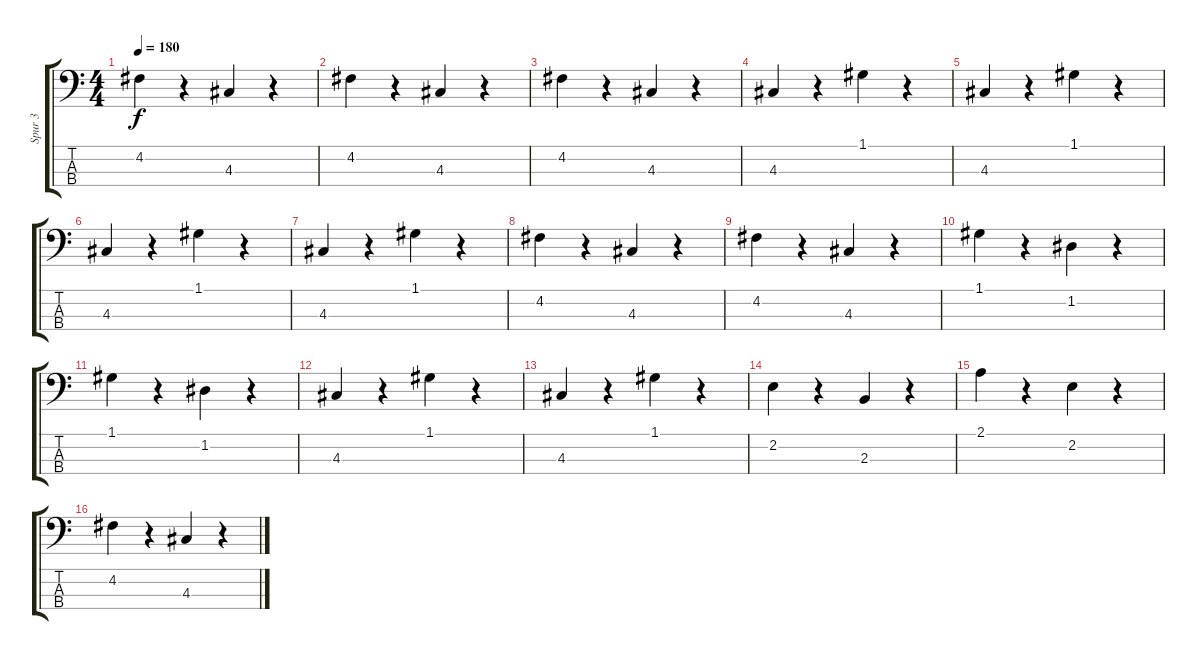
\track ("Spur 3" "Spur 3") {instrument fretlessbass}
\staff {score tabs}
\tuning (G2 D2 A1 E1) {hide}
\ts (4 4)
\tempo 180
\clef f4
\ks c
4.2.4{dy f} r.4 4.3.4 r.4 |
4.2.4 r.4 4.3.4 r.4 |
4.2.4 r.4 4.3.4 r.4 |
4.3.4 r.4 1.1.4 r.4 |
4.3.4 r.4 1.1.4 r.4 |
4.3.4 r.4 1.1.4 r.4 |
4.3.4 r.4 1.1.4 r.4 |
4.2.4 r.4 4.3.4 r.4 |
4.2.4 r.4 4.3.4 r.4 |
1.1.4 r.4 1.2.4 r.4 |
1.1.4 r.4 1.2.4 r.4 |
4.3.4 r.4 1.1.4 r.4 |
4.3.4 r.4 1.1.4 r.4 |
2.2.4 r.4 2.3.4 r.4 |
2.1.4 r.4 2.2.4 r.4 |
4.2.4 r.4 4.3.4 r.4
